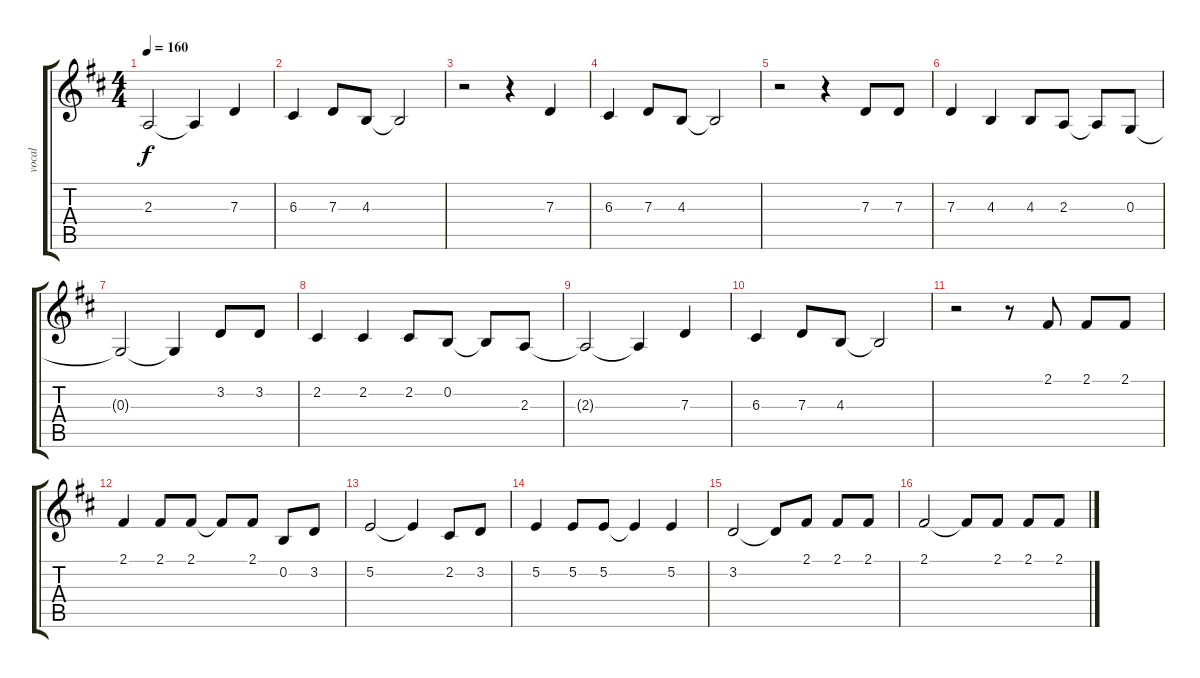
\track ("vocal" "vocal") {instrument pad3polysynth}
\staff {score tabs}
\tuning (E4 B3 G3 D3 A2 E2) {hide}
\ts (4 4)
\tempo 160
\clef g2
\ks bminor
2.3{t}.2{dy f} 2.3{t}.4 7.3.4 |
6.3.4 7.3.8 4.3.8 4.3{t}.2 |
r.2 r.4 7.3.4 |
6.3.4 7.3.8 4.3.8 4.3{t}.2 |
r.2 r.4 7.3.8 7.3.8 |
7.3.4 4.3.4 4.3.8 2.3.8 2.3{t}.8 0.3.8 |
0.3{t}.2 0.3{t}.4 3.2.8 3.2.8 |
2.2.4 2.2.4 2.2.8 0.2.8 0.2{t}.8 2.3.8 |
2.3{t}.2 2.3{t}.4 7.3.4 |
6.3.4 7.3.8 4.3.8 4.3{t}.2 |
r.2 r.8 2.1.8 2.1.8 2.1.8 |
2.1.4 2.1.8 2.1.8 2.1{t}.8 2.1.8 0.2.8 3.2.8 |
5.2.2 5.2{t}.4 2.2.8 3.2.8 |
5.2.4 5.2.8 5.2.8 5.2{t}.4 5.2.4 |
3.2.2 3.2{t}.8 2.1.8 2.1.8 2.1.8 |
2.1.2 2.1{t}.8 2.1.8 2.1.8 2.1.8
